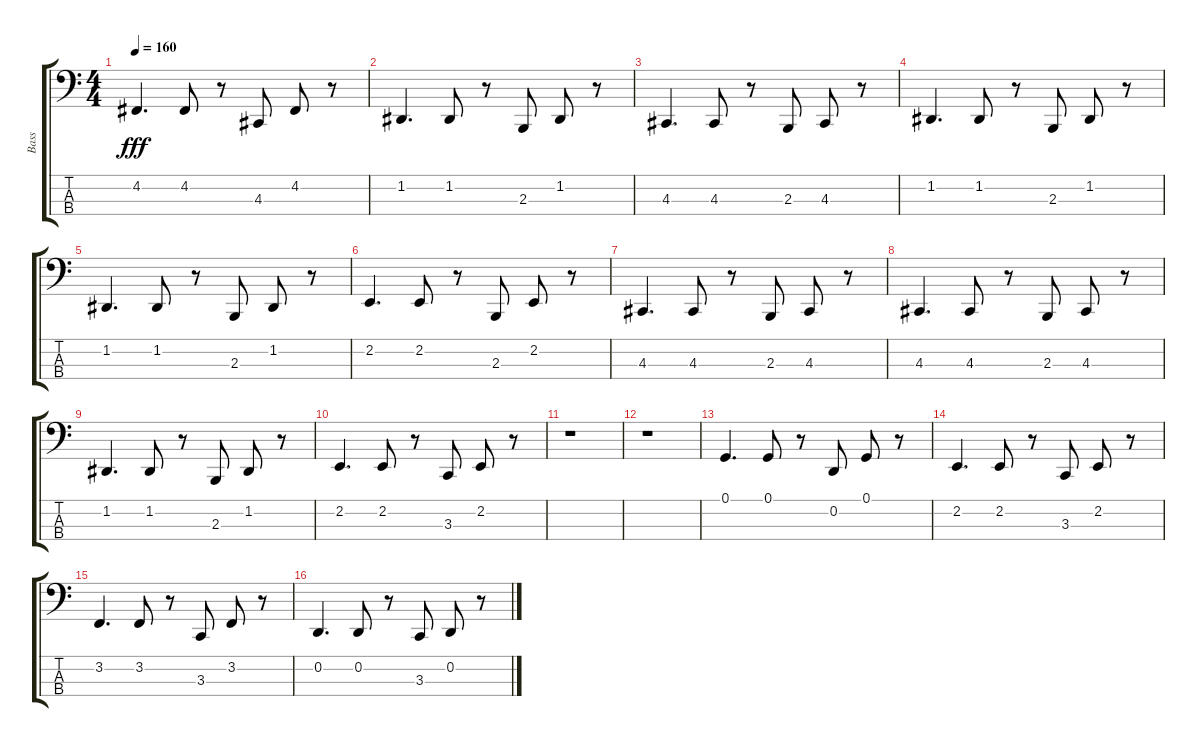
\track ("Bass" "Bass") {instrument lead8bassandlead}
\staff {score tabs}
\tuning (G2 D2 A1 E1) {hide}
\ts (4 4)
\tempo 160
\clef f4
\ks c
4.2.4{d dy fff} 4.2.8 r.8 4.3.8 4.2.8 r.8 |
1.2.4{d} 1.2.8 r.8 2.3.8 1.2.8 r.8 |
4.3.4{d} 4.3.8 r.8 2.3.8 4.3.8 r.8 |
1.2.4{d} 1.2.8 r.8 2.3.8 1.2.8 r.8 |
1.2.4{d} 1.2.8 r.8 2.3.8 1.2.8 r.8 |
2.2.4{d} 2.2.8 r.8 2.3.8 2.2.8 r.8 |
4.3.4{d} 4.3.8 r.8 2.3.8 4.3.8 r.8 |
4.3.4{d} 4.3.8 r.8 2.3.8 4.3.8 r.8 |
1.2.4{d} 1.2.8 r.8 2.3.8 1.2.8 r.8 |
2.2.4{d} 2.2.8 r.8 3.3.8 2.2.8 r.8 |
r.1 |
r.1 |
0.1.4{d} 0.1.8 r.8 0.2.8 0.1.8 r.8 |
2.2.4{d} 2.2.8 r.8 3.3.8 2.2.8 r.8 |
3.2.4{d} 3.2.8 r.8 3.3.8 3.2.8 r.8 |
0.2.4{d} 0.2.8 r.8 3.3.8 0.2.8 r.8
